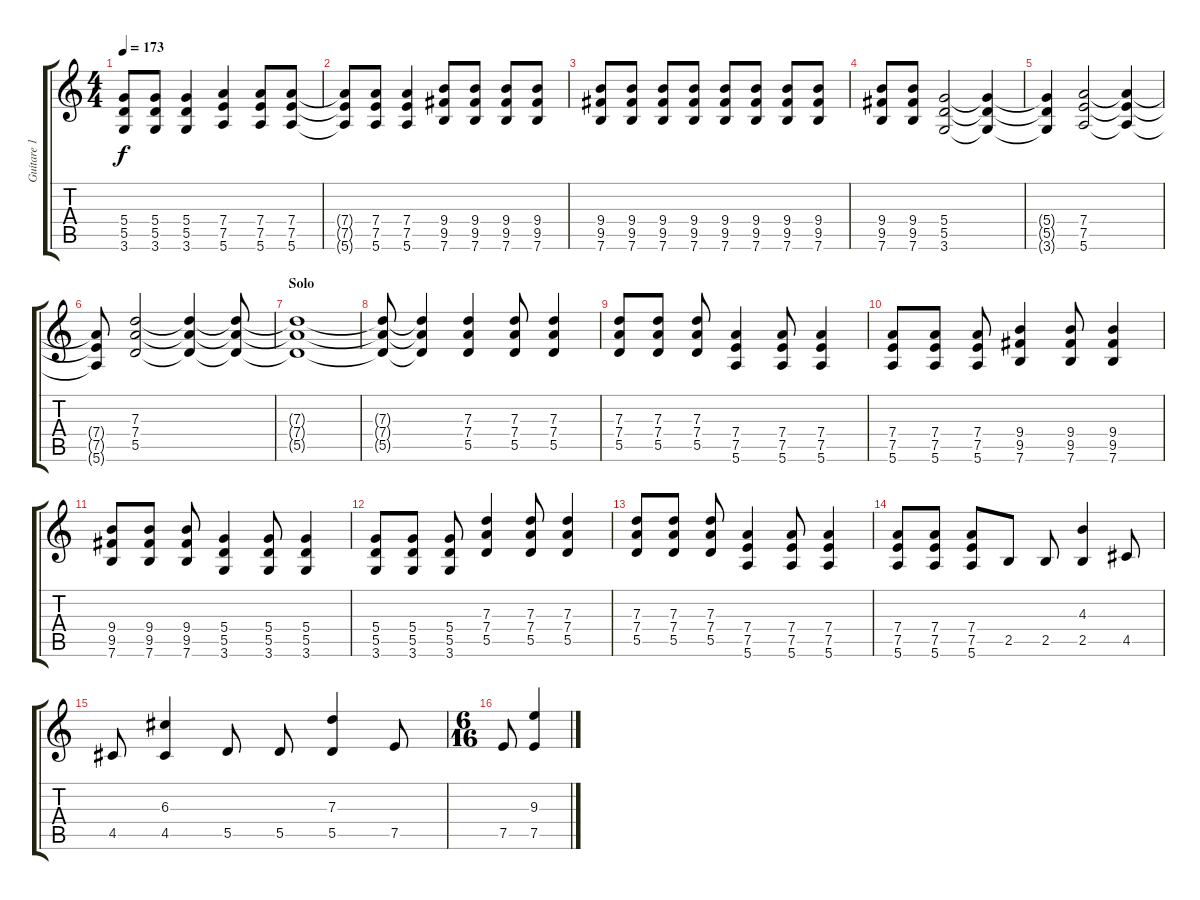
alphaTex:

\track ("Guitare 1" "Guitare 1") {instrument distortionguitar}
\staff {score tabs}
\tuning (E4 B3 G3 D3 A2 E2) {hide}
\ts (4 4)
\tempo 173
\clef g2
\ks c
(5.4{t} 5.5{t} 3.6{t}).8{dy f} (5.4 5.5 3.6).8 (5.4 5.5 3.6).4 (7.4 7.5 5.6).4 (7.4 7.5 5.6).8 (7.4 7.5 5.6).8 |
(7.4{t} 7.5{t} 5.6{t}).8 (7.4 7.5 5.6).8 (7.4 7.5 5.6).4 (9.4 9.5 7.6).8 (9.4 9.5 7.6).8 (9.4 9.5 7.6).8 (9.4 9.5 7.6).8 |
(9.4 9.5 7.6).8 (9.4 9.5 7.6).8 (9.4 9.5 7.6).8 (9.4 9.5 7.6).8 (9.4 9.5 7.6).8 (9.4 9.5 7.6).8 (9.4 9.5 7.6).8 (9.4 9.5 7.6).8 |
(9.4 9.5 7.6).8 (9.4 9.5 7.6).8 (5.4 5.5 3.6).2 (5.4{t} 5.5{t} 3.6{t}).4 |
(5.4{t} 5.5{t} 3.6{t}).4 (7.4 7.5 5.6).2 (7.4{t} 7.5{t} 5.6{t}).4 |
(7.4{t} 7.5{t} 5.6{t}).8 (7.3 7.4 5.5).2 (7.3{t} 7.4{t} 5.5{t}).4 (7.3{t} 7.4{t} 5.5{t}).8 |
\section ("" "Solo")
(7.3{t} 7.4{t} 5.5{t}).1 |
(7.3{t} 7.4{t} 5.5{t}).8 (7.3{t} 7.4{t} 5.5{t}).4 (7.3 7.4 5.5).4{volume 9} (7.3 7.4 5.5).8 (7.3 7.4 5.5).4 |
(7.3 7.4 5.5).8 (7.3 7.4 5.5).8 (7.3 7.4 5.5).8 (7.4 7.5 5.6).4 (7.4 7.5 5.6).8 (7.4 7.5 5.6).4 |
(7.4 7.5 5.6).8 (7.4 7.5 5.6).8 (7.4 7.5 5.6).8 (9.4 9.5 7.6).4 (9.4 9.5 7.6).8 (9.4 9.5 7.6).4 |
(9.4 9.5 7.6).8 (9.4 9.5 7.6).8 (9.4 9.5 7.6).8 (5.4 5.5 3.6).4 (5.4 5.5 3.6).8 (5.4 5.5 3.6).4 |
(5.4 5.5 3.6).8 (5.4 5.5 3.6).8 (5.4 5.5 3.6).8 (7.3 7.4 5.5).4 (7.3 7.4 5.5).8 (7.3 7.4 5.5).4 |
(7.3 7.4 5.5).8 (7.3 7.4 5.5).8 (7.3 7.4 5.5).8 (7.4 7.5 5.6).4 (7.4 7.5 5.6).8 (7.4 7.5 5.6).4 |
(7.4 7.5 5.6).8 (7.4 7.5 5.6).8 (7.4 7.5 5.6).8 2.5.8 2.5.8 (4.3 2.5).4 4.5.8 |
4.5.8 (6.3 4.5).4 5.5.8 5.5.8 (7.3 5.5).4 7.5.8 |
\ts (6 16)
7.5.8 (9.3 7.5).4
